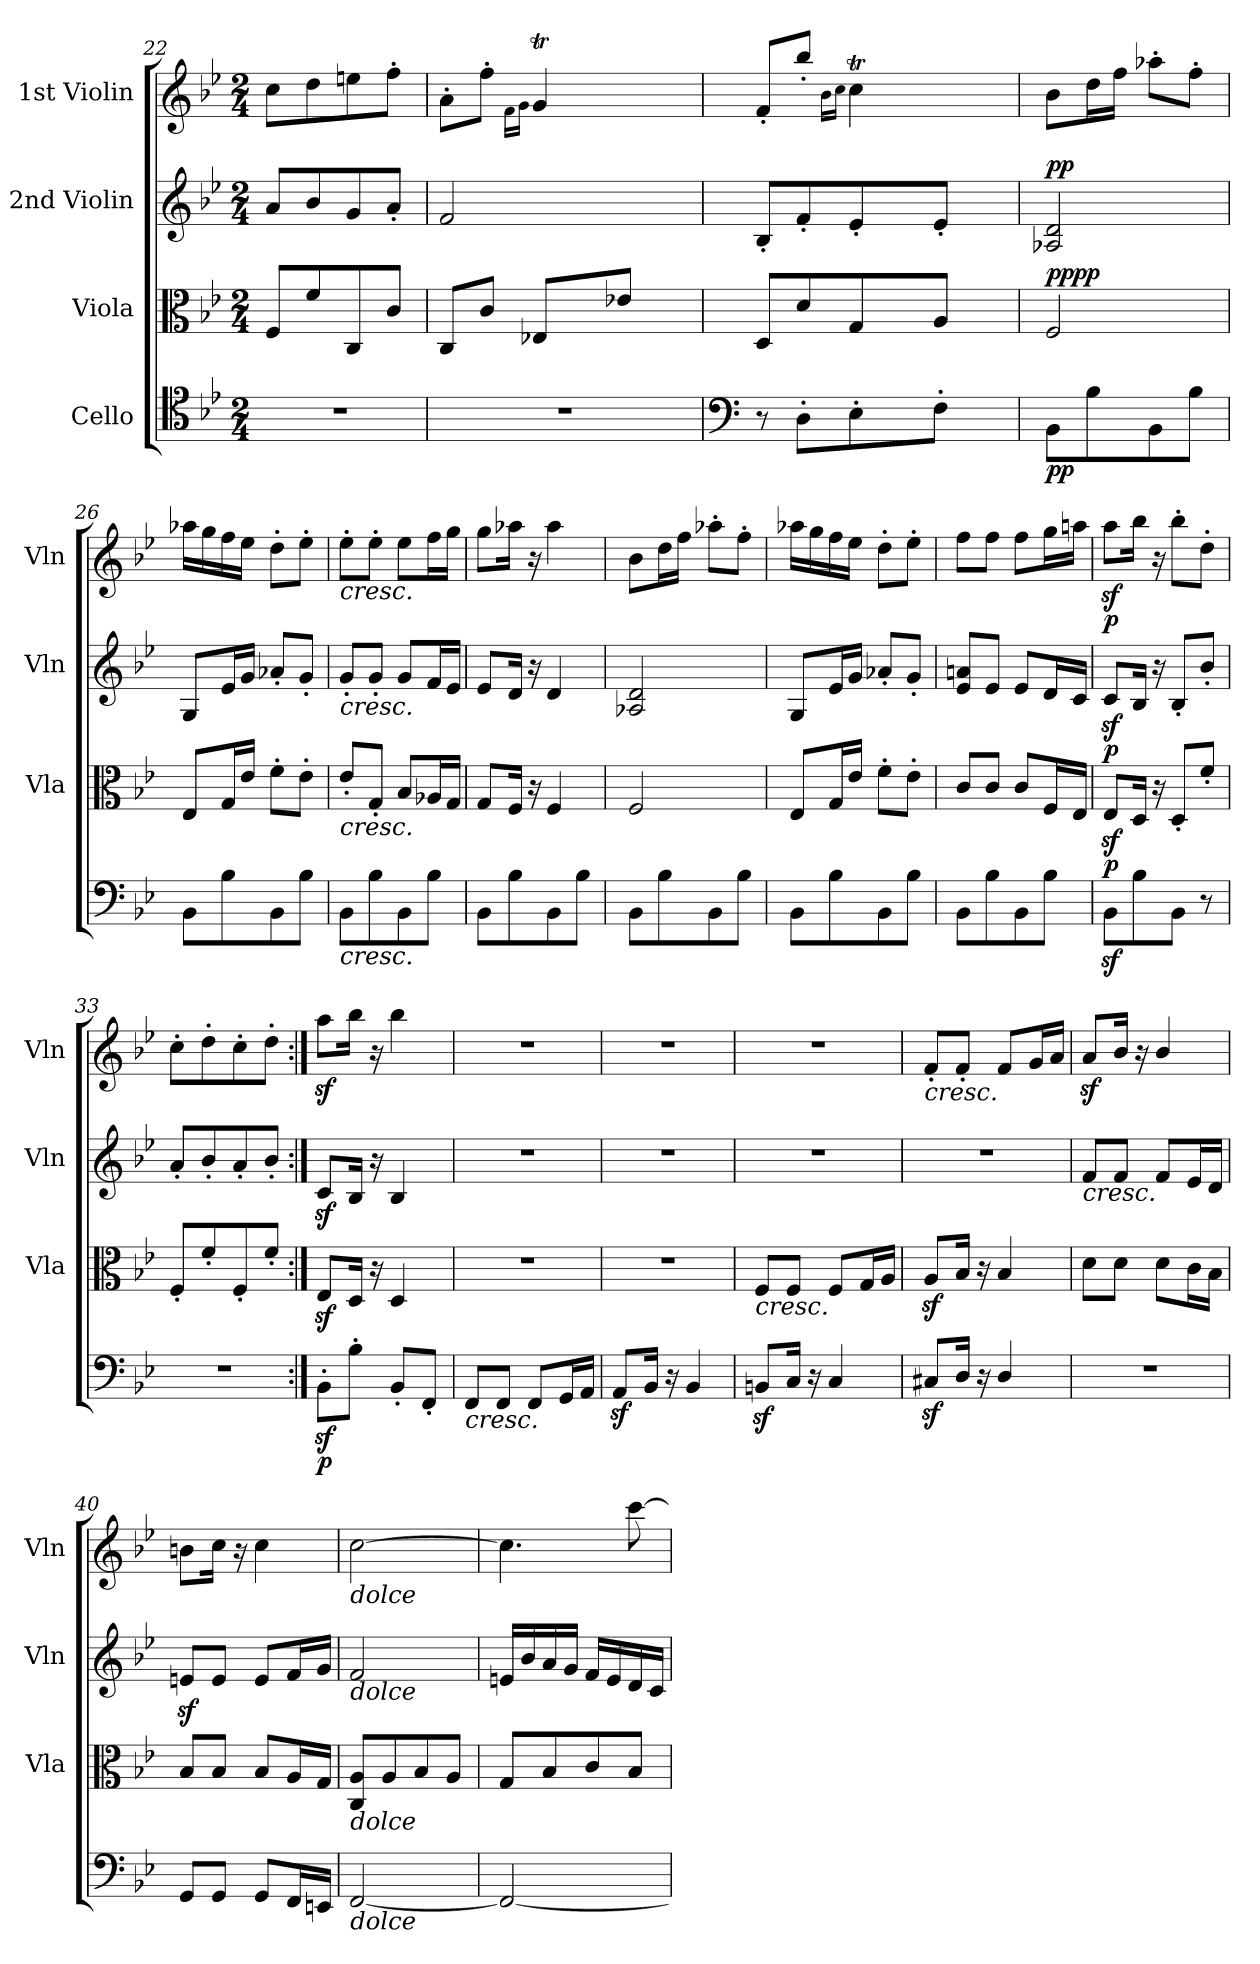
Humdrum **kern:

**kern	**dynam	**kern	**dynam	**kern	**dynam	**kern	**dynam
*part4	*part4	*part3	*part3	*part2	*part2	*part1	*part1
*staff4	*staff4	*staff3	*staff3	*staff2	*staff2	*staff1	*staff1
*I"Cello	*	*I"Viola	*	*I"2nd Violin	*	*I"1st Violin	*
*	*	*I'Vla	*	*I'Vln	*	*I'Vln	*
*clefC4	*	*clefC3	*	*clefG2	*	*clefG2	*
*k[b-e-]	*	*k[b-e-]	*	*k[b-e-]	*	*k[b-e-]	*
*B-:	*	*B-:	*	*B-:	*	*B-:	*
*M2/4	*	*M2/4	*	*M2/4	*	*M2/4	*
=22	=22	=22	=22	=22	=22	=22	=22
2r	.	8F/L	.	8a/L	.	8cc\L	.
.	.	8f/	.	8b-/	.	8dd\	.
.	.	8C/	.	8g/	.	8een\	.
.	.	8c/J	.	8a'/J	.	8ff'\J	.
=23	=23	=23	=23	=23	=23	=23	=23
*	*	*	*	*	*	*^	*
2r	.	8C/L	.	2f/	.	8a'\L	4ryy	.
.	.	8c/J	.	.	.	8ff'\J	.	.
.	.	.	.	.	.	.	16qf\LL	.
.	.	.	.	.	.	.	16qg\JJ	.
.	.	8E-X/L	.	.	.	4gT/	32g/LLLyy	.
.	.	.	.	.	.	.	32a/yy	.
.	.	.	.	.	.	.	32g/yy	.
.	.	.	.	.	.	.	32a/yy	.
.	.	8e-X/J	.	.	.	.	32g/yy	.
.	.	.	.	.	.	.	32a/yy	.
.	.	.	.	.	.	.	32f/yy	.
.	.	.	.	.	.	.	32g/JJJyy	.
=24	=24	=24	=24	=24	=24	=24	=24	=24
*clefF4	*	*	*	*	*	*	*	*
8r	.	8D/L	.	8B-'/L	.	8f'/L	4ryy	.
8D'\L	.	8d/	.	8f'/	.	8bb-'/J	.	.
.	.	.	.	.	.	.	16qb-\LL	.
.	.	.	.	.	.	.	16qcc\JJ	.
8E-'\	.	8G/	.	8e-'/	.	4ccT\	32cc\LLLyy	.
.	.	.	.	.	.	.	32dd\yy	.
.	.	.	.	.	.	.	32cc\yy	.
.	.	.	.	.	.	.	32dd\yy	.
8F'\J	.	8A/J	.	8e-'/J	.	.	32cc\yy	.
.	.	.	.	.	.	.	32dd\yy	.
.	.	.	.	.	.	.	32b-\yy	.
.	.	.	.	.	.	.	32cc\JJJyy	.
=25	=25	=25	=25	=25	=25	=25	=25	=25
!	!LO:DY:b	!	!LO:DY:b	!	!	!	!	!
!	!	!	!LO:DY:n=1:a	!	!LO:DY:a	!	!	!
*	*	*	*	*	*	*v	*v	*
8BB-\L	pp	2F/	pp pp	2A-X/ 2d/	pp	8b-\L	.
8B-\	.	.	.	.	.	16dd\L	.
.	.	.	.	.	.	16ff\JJ	.
8BB-\	.	.	.	.	.	8aa-X'\L	.
8B-\J	.	.	.	.	.	8ff'\J	.
=26	=26	=26	=26	=26	=26	=26	=26
8BB-\L	.	8E-/L	.	8G/L	.	16aa-X\LL	.
.	.	.	.	.	.	16gg\	.
8B-\	.	16G/L	.	16e-/L	.	16ff\	.
.	.	16e-/JJ	.	16g/JJ	.	16ee-\JJ	.
8BB-\	.	8f'\L	.	8a-X'/L	.	8dd'\L	.
8B-\J	.	8e-'\J	.	8g'/J	.	8ee-'\J	.
=27	=27	=27	=27	=27	=27	=27	=27
!	!	!	!	!	!	!LO:TX:b:i:t=cresc.	!
!	!	!	!	!LO:TX:b:i:t=cresc.	!	!	!
!	!	!LO:TX:b:i:t=cresc.	!	!	!	!	!
!LO:TX:b:i:t=cresc.	!	!	!	!	!	!	!
8BB-\L	.	8e-'/L	.	8g'/L	.	8ee-'\L	.
8B-\	.	8G'/J	.	8g'/J	.	8ee-'\J	.
8BB-\	.	8B-/L	.	8g/L	.	8ee-\L	.
8B-\J	.	16A-X/L	.	16f/L	.	16ff\L	.
.	.	16G/JJ	.	16e-/JJ	.	16gg\JJ	.
=28	=28	=28	=28	=28	=28	=28	=28
8BB-\L	.	8G/L	.	8e-/L	.	8gg\L	.
8B-\	.	16F/Jk	.	16d/Jk	.	16aa-X\Jk	.
.	.	16r	.	16r	.	16r	.
8BB-\	.	4F/	.	4d/	.	4aa-\	.
8B-\J	.	.	.	.	.	.	.
=29	=29	=29	=29	=29	=29	=29	=29
8BB-\L	.	2F/	.	2A-X/ 2d/	.	8b-\L	.
8B-\	.	.	.	.	.	16dd\L	.
.	.	.	.	.	.	16ff\JJ	.
8BB-\	.	.	.	.	.	8aa-X'\L	.
8B-\J	.	.	.	.	.	8ff'\J	.
=30	=30	=30	=30	=30	=30	=30	=30
8BB-\L	.	8E-/L	.	8G/L	.	16aa-X\LL	.
.	.	.	.	.	.	16gg\	.
8B-\	.	16G/L	.	16e-/L	.	16ff\	.
.	.	16e-/JJ	.	16g/JJ	.	16ee-\JJ	.
8BB-\	.	8f'\L	.	8a-X'/L	.	8dd'\L	.
8B-\J	.	8e-'\J	.	8g'/J	.	8ee-'\J	.
=31	=31	=31	=31	=31	=31	=31	=31
8BB-\L	.	8c/L	.	8e-/ 8an/L	.	8ff\L	.
8B-\	.	8c/J	.	8e-/J	.	8ff\J	.
8BB-\	.	8c/L	.	8e-/L	.	8ff\L	.
8B-\J	.	16F/L	.	16d/L	.	16gg\L	.
.	.	16E-/JJ	.	16c/JJ	.	16aan\JJ	.
=32	=32	=32	=32	=32	=32	=32	=32
!	!	!	!LO:DY:b	!	!LO:DY:b	!	!LO:DY:b
8BB-z<\L	.	8E-z</L	p	8cz</L	p	8aaz<\L	p
8B-\	.	16D/Jk	.	16B-/Jk	.	16bb-\Jk	.
.	.	16r	.	16r	.	16r	.
8BB-\J	.	8D'/L	.	8B-'/L	.	8bb-'\L	.
8r	.	8f'/J	.	8b-'/J	.	8dd'\J	.
=33	=33	=33	=33	=33	=33	=33	=33
2r	.	8F'/L	.	8a'/L	.	8cc'\L	.
.	.	8f'/	.	8b-'/	.	8dd'\	.
.	.	8F'/	.	8a'/	.	8cc'\	.
.	.	8f'/J	.	8b-'/J	.	8dd'\J	.
=34:|!	=34:|!	=34:|!	=34:|!	=34:|!	=34:|!	=34:|!	=34:|!
!	!LO:DY:b	!	!	!	!	!	!
8BB-z<'\L	p	8E-z</L	.	8cz</L	.	8aaz<\L	.
8B-'\J	.	16D/Jk	.	16B-/Jk	.	16bb-\Jk	.
.	.	16r	.	16r	.	16r	.
8BB-'/L	.	4D/	.	4B-/	.	4bb-\	.
8FF'/J	.	.	.	.	.	.	.
=35	=35	=35	=35	=35	=35	=35	=35
!LO:TX:b:i:t=cresc.	!	!	!	!	!	!	!
8FF/L	.	2r	.	2r	.	2r	.
8FF/J	.	.	.	.	.	.	.
8FF/L	.	.	.	.	.	.	.
16GG/L	.	.	.	.	.	.	.
16AA/JJ	.	.	.	.	.	.	.
=36	=36	=36	=36	=36	=36	=36	=36
8AAz</L	.	2r	.	2r	.	2r	.
16BB-/Jk	.	.	.	.	.	.	.
16r	.	.	.	.	.	.	.
4BB-/	.	.	.	.	.	.	.
=37	=37	=37	=37	=37	=37	=37	=37
!	!	!LO:TX:b:i:t=cresc.	!	!	!	!	!
8BBnz</L	.	8F/L	.	2r	.	2r	.
16C/Jk	.	8F/J	.	.	.	.	.
16r	.	.	.	.	.	.	.
4C/	.	8F/L	.	.	.	.	.
.	.	16G/L	.	.	.	.	.
.	.	16A/JJ	.	.	.	.	.
=38	=38	=38	=38	=38	=38	=38	=38
!	!	!	!	!	!	!LO:TX:b:i:t=cresc.	!
8C#Xz</L	.	8Az</L	.	2r	.	8f'/L	.
16D/Jk	.	16B-/Jk	.	.	.	8f'/J	.
16r	.	16r	.	.	.	.	.
4D/	.	4B-/	.	.	.	8f/L	.
.	.	.	.	.	.	16g/L	.
.	.	.	.	.	.	16a/JJ	.
=39	=39	=39	=39	=39	=39	=39	=39
!	!	!	!	!LO:TX:b:i:t=cresc.	!	!	!
2r	.	8d\L	.	8f/L	.	8az</L	.
.	.	8d\J	.	8f/J	.	16b-/Jk	.
.	.	.	.	.	.	16r	.
.	.	8d\L	.	8f/L	.	4b-/	.
.	.	16c\L	.	16e-/L	.	.	.
.	.	16B-\JJ	.	16d/JJ	.	.	.
=40	=40	=40	=40	=40	=40	=40	=40
8GG/L	.	8B-/L	.	8enz>/L	.	8bn\L	.
8GG/J	.	8B-/J	.	8e/J	.	16cc\Jk	.
.	.	.	.	.	.	16r	.
8GG/L	.	8B-/L	.	8e/L	.	4cc\	.
16FF/L	.	16A/L	.	16f/L	.	.	.
16EEn/JJ	.	16G/JJ	.	16g/JJ	.	.	.
=41	=41	=41	=41	=41	=41	=41	=41
!	!	!	!	!	!	!LO:TX:b:i:t=dolce	!
!	!	!	!	!LO:TX:b:i:t=dolce	!	!	!
!	!	!LO:TX:b:i:t=dolce	!	!	!	!	!
!LO:TX:b:i:t=dolce	!	!	!	!	!	!	!
[2FF/	.	8C/ 8A/L	.	2f/	.	[2cc\	.
.	.	8A/	.	.	.	.	.
.	.	8B-/	.	.	.	.	.
.	.	8A/J	.	.	.	.	.
=42	=42	=42	=42	=42	=42	=42	=42
2FF/_	.	8G/L	.	16en/LL	.	4.cc\]	.
.	.	.	.	16b-/	.	.	.
.	.	8B-/	.	16a/	.	.	.
.	.	.	.	16g/JJ	.	.	.
.	.	8c/	.	16f/LL	.	.	.
.	.	.	.	16e/	.	.	.
.	.	8B-/J	.	16d/	.	[8ccc\	.
.	.	.	.	16c/JJ	.	.	.
=	=	=	=	=	=	=	=
*-	*-	*-	*-	*-	*-	*-	*-
